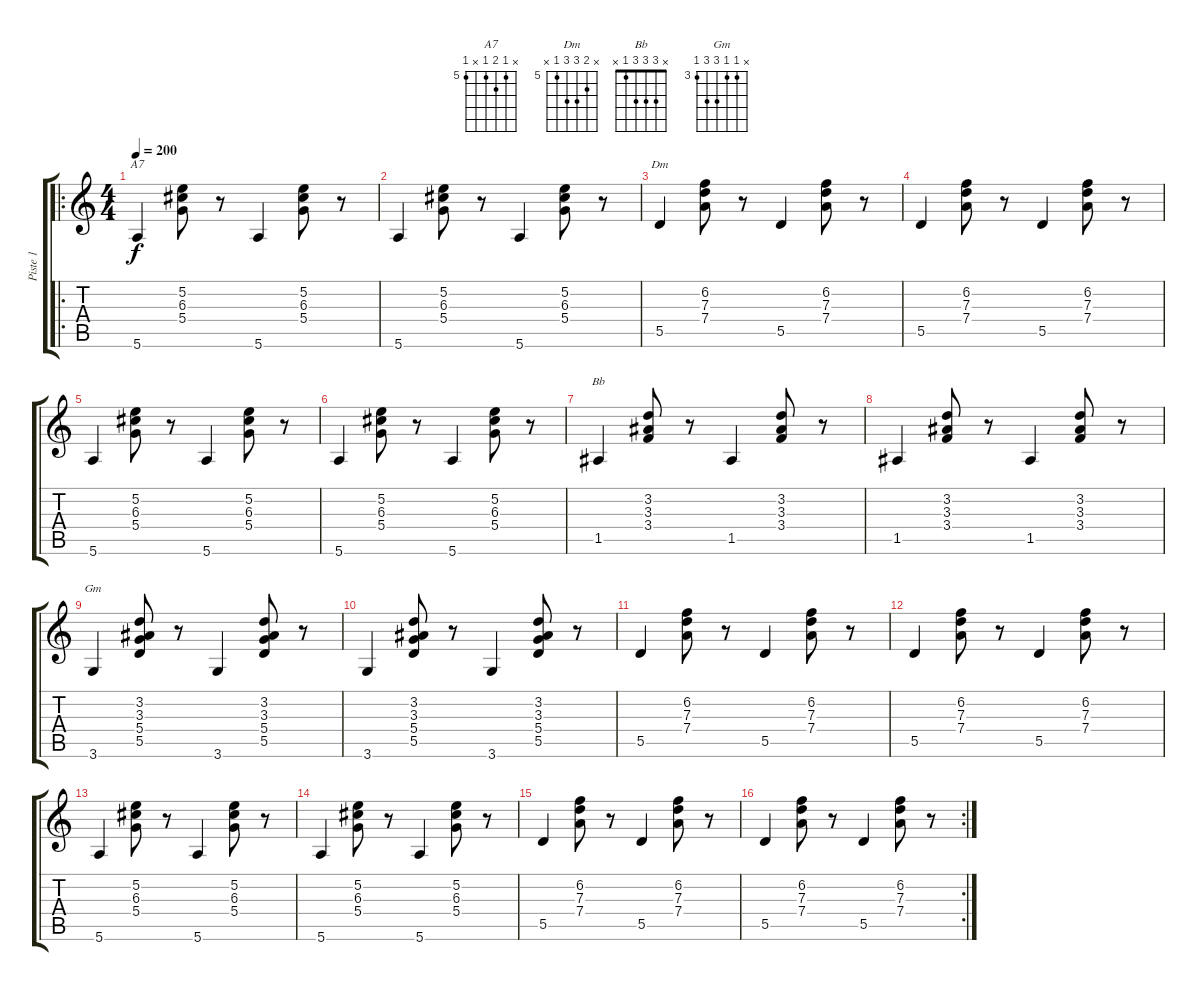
\track ("Piste 1" "Piste 1") {instrument acousticguitarnylon}
\staff {score tabs}
\tuning (E4 B3 G3 D3 A2 E2) {hide}
\chord ("A7" x 5 6 5 x 5) {firstfret 5}
\chord ("Dm" x 6 7 7 5 x) {firstfret 5}
\chord ("Bb" x 3 3 3 1 x)
\chord ("Gm" x 3 3 5 5 3) {firstfret 3}
\ro
\ts (4 4)
\tempo 200
\clef g2
\ks c
5.6.4{ch "A7" dy f} (5.2 6.3 5.4).8 r.8 5.6.4 (5.2 6.3 5.4).8 r.8 |
5.6.4 (5.2 6.3 5.4).8 r.8 5.6.4 (5.2 6.3 5.4).8 r.8 |
5.5.4{ch "Dm"} (6.2 7.3 7.4).8 r.8 5.5.4 (6.2 7.3 7.4).8 r.8 |
5.5.4 (6.2 7.3 7.4).8 r.8 5.5.4 (6.2 7.3 7.4).8 r.8 |
5.6.4 (5.2 6.3 5.4).8 r.8 5.6.4 (5.2 6.3 5.4).8 r.8 |
5.6.4 (5.2 6.3 5.4).8 r.8 5.6.4 (5.2 6.3 5.4).8 r.8 |
1.5.4{ch "Bb"} (3.2 3.3 3.4).8 r.8 1.5.4 (3.2 3.3 3.4).8 r.8 |
1.5.4 (3.2 3.3 3.4).8 r.8 1.5.4 (3.2 3.3 3.4).8 r.8 |
3.6.4{ch "Gm"} (3.2 3.3 5.4 5.5).8 r.8 3.6.4 (3.2 3.3 5.4 5.5).8 r.8 |
3.6.4 (3.2 3.3 5.4 5.5).8 r.8 3.6.4 (3.2 3.3 5.4 5.5).8 r.8 |
5.5.4 (6.2 7.3 7.4).8 r.8 5.5.4 (6.2 7.3 7.4).8 r.8 |
5.5.4 (6.2 7.3 7.4).8 r.8 5.5.4 (6.2 7.3 7.4).8 r.8 |
5.6.4 (5.2 6.3 5.4).8 r.8 5.6.4 (5.2 6.3 5.4).8 r.8 |
5.6.4 (5.2 6.3 5.4).8 r.8 5.6.4 (5.2 6.3 5.4).8 r.8 |
5.5.4 (6.2 7.3 7.4).8 r.8 5.5.4 (6.2 7.3 7.4).8 r.8 |
\rc 2
5.5.4 (6.2 7.3 7.4).8 r.8 5.5.4 (6.2 7.3 7.4).8 r.8
